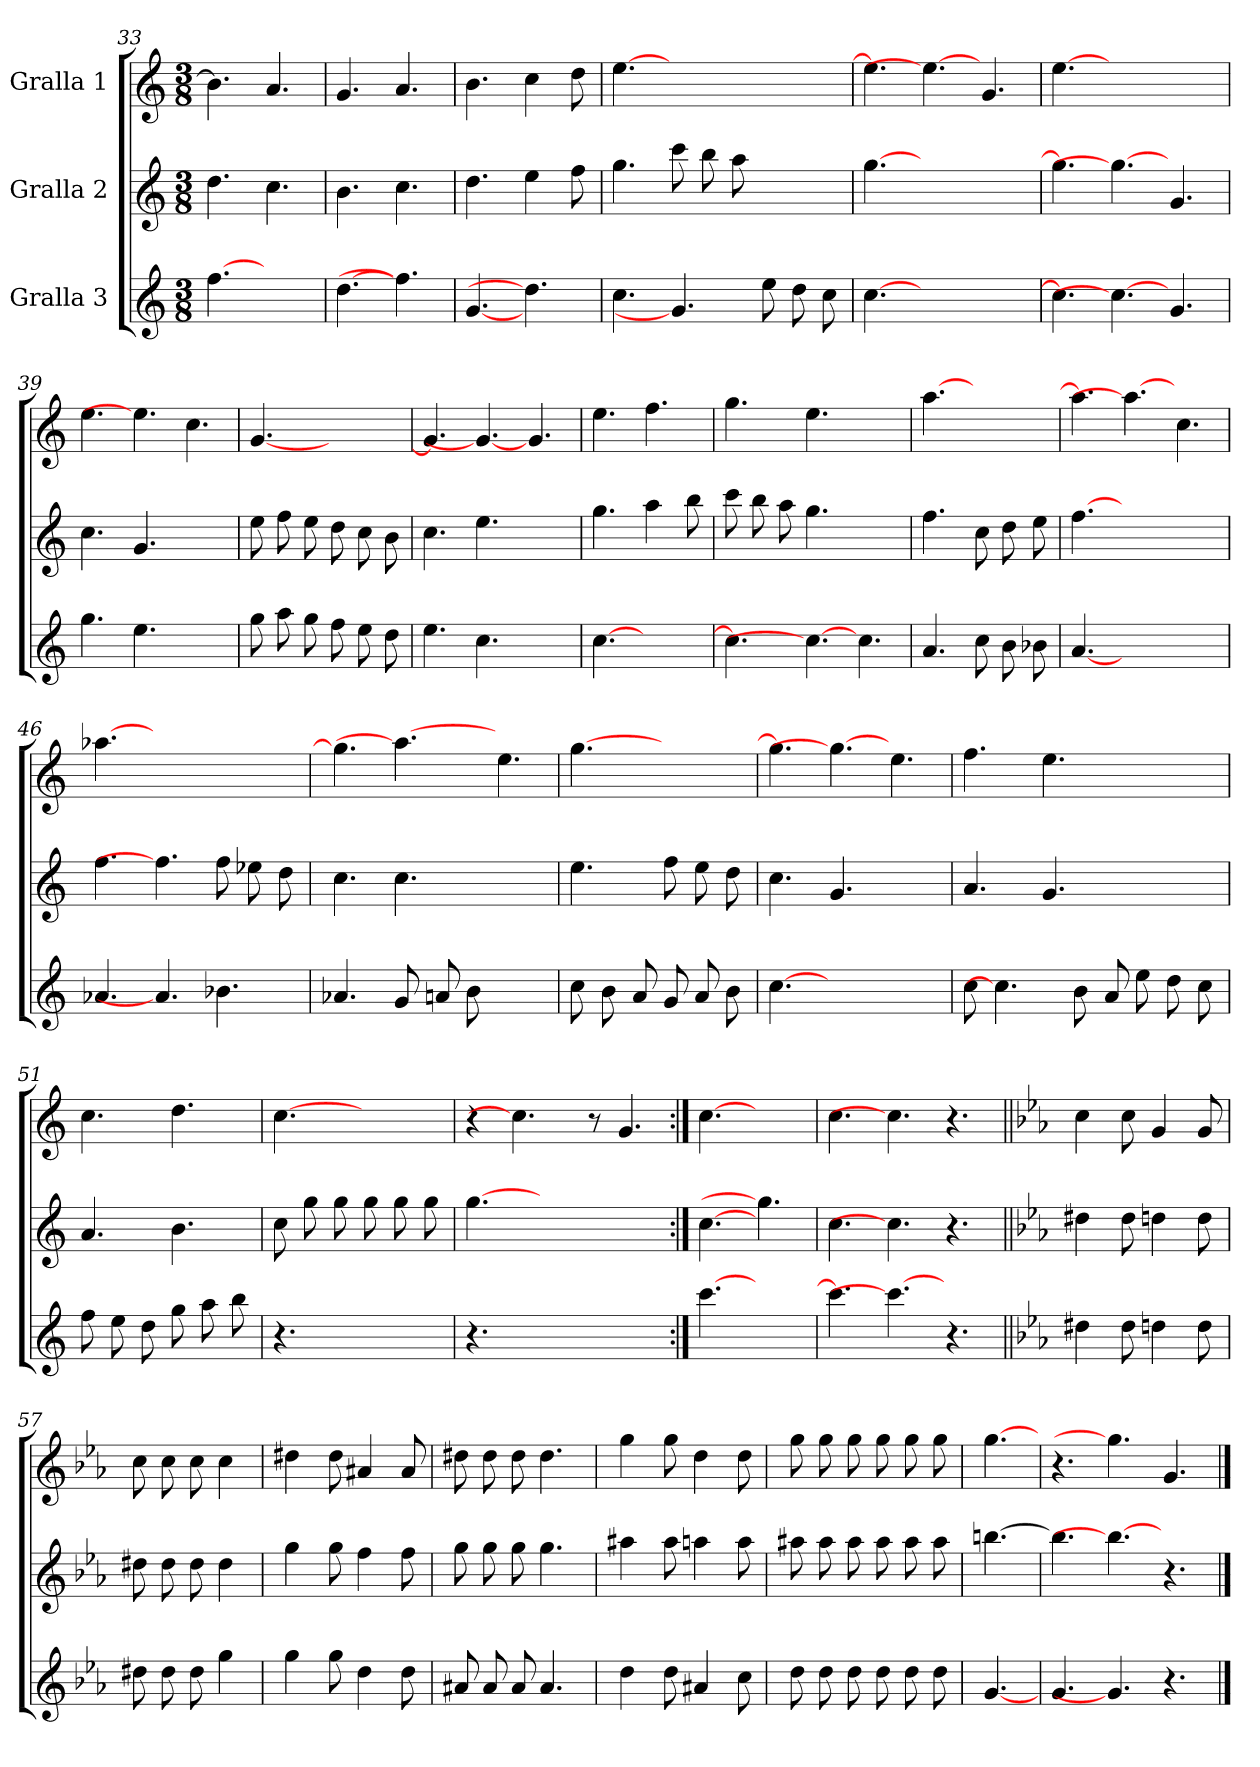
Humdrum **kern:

**kern	**kern	**kern
*part3	*part2	*part1
*staff3	*staff2	*staff1
*I"Gralla 3	*I"Gralla 2	*I"Gralla 1
*clefG2	*clefG2	*clefG2
*k[]	*k[]	*k[]
*M3/8	*M3/8	*M3/8
=33	=33	=33
[4.ff	4.dd	4.b]
4.ryy	4.cc	4.a
=34	=34	=34
[4.dd	4.b	4.g
4.ff]	4.cc	4.a
=35	=35	=35
[4.g	4.dd	4.b
4.dd]	4ee	4cc
.	8ff	8dd
=36	=36	=36
4.cc	4.gg	[4.ee
4.g]	8ccc	2.ryy
.	8bb	.
.	8aa	.
8ee	4.ryy	.
8dd	.	.
8cc	.	.
=37	=37	=37
[4.cc	[4.gg	4.ee]
2.ryy	2.ryy	4.ee_
.	.	4.g
=38	=38	=38
4.cc]	4.gg]	[4.ee
4.cc_	4.gg_	2.ryy
4.g	4.g	.
=39	=39	=39
4.gg	4.cc	4.ee
4.ee	4.g	4.ee]
4.ryy	4.ryy	4.cc
=40	=40	=40
8gg	8ee	[4.g
8aa	8ff	.
8gg	8ee	.
8ff	8dd	4.ryy
8ee	8cc	.
8dd	8b	.
=41	=41	=41
4.ee	4.cc	4.g]
4.cc	4.ee	4.g_
4.ryy	4.ryy	4.g
=42	=42	=42
[4.cc	4.gg	4.ee
4.ryy	4aa	4.ff
.	8bb	.
=43	=43	=43
4.cc]	8ccc	4.gg
.	8bb	.
.	8aa	.
4.cc_	4.gg	4.ee
4.cc	4.ryy	4.ryy
=44	=44	=44
4.a	4.ff	[4.aa
8cc	8cc	4.ryy
8b	8dd	.
8b-	8ee	.
=45	=45	=45
[4.a	[4.ff	4.aa]
2.ryy	2.ryy	4.aa_
.	.	4.cc
=46	=46	=46
4.a-	4.ff	[4.aa-
4.a]	4.ff]	2.ryy
4.b-	8ff	.
.	8ee-	.
.	8dd	.
=47	=47	=47
4.a-	4.cc	4.gg#]
8g	4.cc	4.aa-_
8a	.	.
8b	.	.
4.ryy	4.ryy	4.ee
=48	=48	=48
8cc	4.ee	[4.gg
8b	.	.
8a	.	.
8g	8ff	4.ryy
8a	8ee	.
8b	8dd	.
=49	=49	=49
[4.cc	4.cc	4.gg]
2.ryy	4.g	4.gg_
.	4.ryy	4.ee
=50	=50	=50
8cc	4.a	4.ff
4.cc]	.	.
.	4.g	4.ee
8b	.	.
8a	.	.
8ee	4.ryy	4.ryy
8dd	.	.
8cc	.	.
=51	=51	=51
8ff	4.a	4.cc
8ee	.	.
8dd	.	.
8gg	4.b	4.dd
8aa	.	.
8bb	.	.
=52	=52	=52
4.r	8cc	[4.cc
.	8gg	.
.	8gg	.
4.ryy	8gg	4.ryy
.	8gg	.
.	8gg	.
=53	=53	=53
4.r	[4.gg	4r
.	.	4.cc]
2.ryy	2.ryy	.
.	.	8r
.	.	4.g
=54:|!	=54:|!	=54:|!
[4.ccc	[4.cc	[4.cc
4.ryy	4.gg]	4.ryy
=55	=55	=55
4.ccc]	4.cc	4.cc
4.ccc_	4.cc]	4.cc]
4.r	4.r	4.r
=56||	=56||	=56||
*k[b-e-a-]	*k[b-e-a-]	*k[b-e-a-]
4dd#	4dd#	4cc
8dd#	8dd#	8cc
4dd	4dd	4g
8dd	8dd	8g
=57	=57	=57
8dd#	8dd#	8cc
8dd#	8dd#	8cc
8dd#	8dd#	8cc
4gg	4dd#	4cc
=58	=58	=58
4gg	4gg	4dd#
8gg	8gg	8dd#
4dd	4ff	4a#
8dd	8ff	8a#
=59	=59	=59
8a#	8gg	8dd#
8a#	8gg	8dd#
8a#	8gg	8dd#
4.a#	4.gg	4.dd#
=60	=60	=60
4dd	4aa#	4gg
8dd	8aa#	8gg
4a#	4aa	4dd
8cc	8aa	8dd
=61	=61	=61
8dd	8aa#	8gg
8dd	8aa#	8gg
8dd	8aa#	8gg
8dd	8aa#	8gg
8dd	8aa#	8gg
8dd	8aa#	8gg
=62	=62	=62
[4.g	[4.bb	[4.gg
=63	=63	=63
4.g	4.bb]	4.r
4.g]	4.bb_	4.gg]
4.r	4.r	4.g
==	==	==
*-	*-	*-
